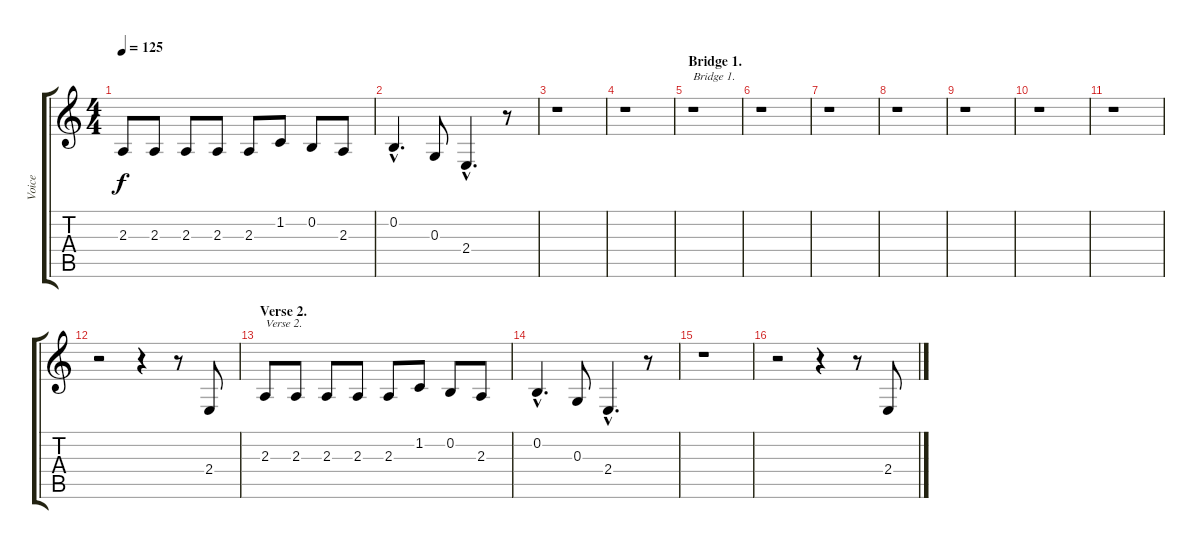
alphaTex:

\track ("Voice" "Voice") {instrument flute}
\staff {score tabs}
\tuning (E4 B3 G3 D3 A2 E2) {hide}
\ts (4 4)
\tempo 125
\clef g2
\ks c
2.3.8{dy f} 2.3.8 2.3.8 2.3.8 2.3.8 1.2.8 0.2.8 2.3.8 |
0.2{hac}.4{d} 0.3.8 2.4{hac}.4{d} r.8 |
r.1 |
r.1 |
\section ("" "Bridge 1.")
r.1{txt "Bridge 1."} |
r.1 |
r.1 |
r.1 |
r.1 |
r.1 |
r.1 |
r.2 r.4 r.8 2.4.8 |
\section ("" "Verse 2.")
2.3.8{txt "Verse 2."} 2.3.8 2.3.8 2.3.8 2.3.8 1.2.8 0.2.8 2.3.8 |
0.2{hac}.4{d} 0.3.8 2.4{hac}.4{d} r.8 |
r.1 |
r.2 r.4 r.8 2.4.8
